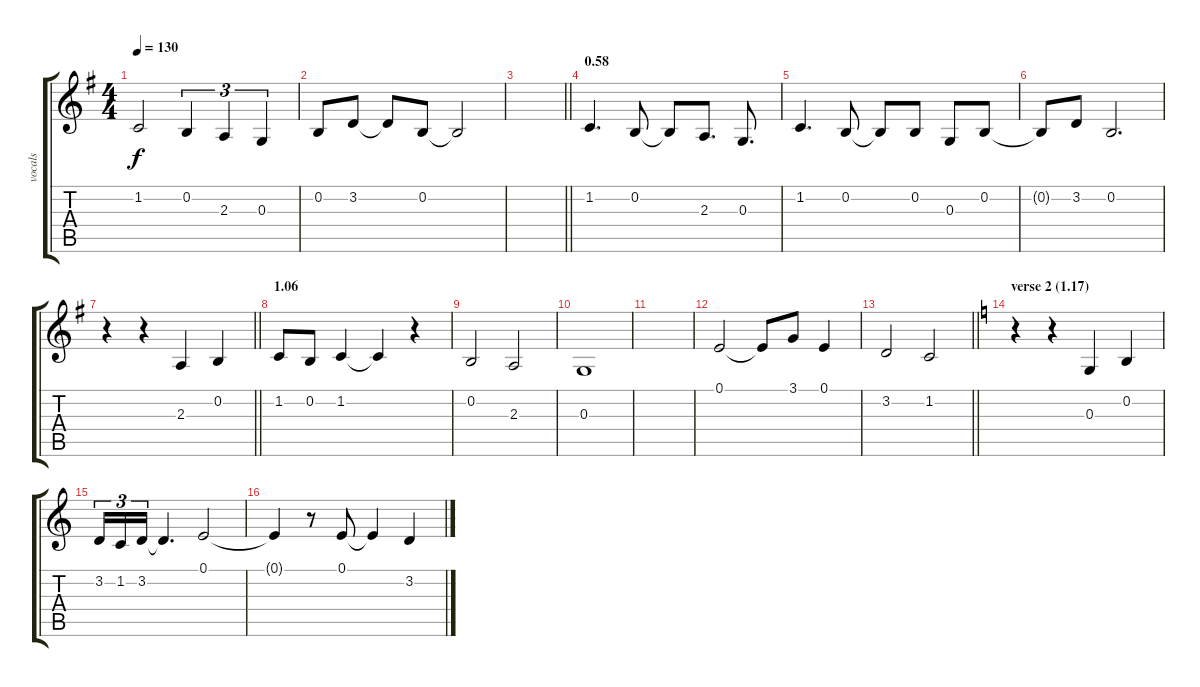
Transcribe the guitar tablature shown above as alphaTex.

\track ("vocals" "vocals") {instrument clarinet}
\staff {score tabs}
\tuning (E4 B3 G3 D3 A2 E2) {hide}
\ts (4 4)
\tempo 130
\clef g2
\ks g
1.2.2{dy f} 0.2.4{tu (3 2)} 2.3.4{tu (3 2)} 0.3.4{tu (3 2)} |
0.2.8 3.2.8 3.2{t}.8 0.2.8 0.2{t}.2 |
\barLineRight lightlight
|
\section ("" "0.58")
1.2.4{d} 0.2.8 0.2{t}.8 2.3.8{d} 0.3.8{d} |
1.2.4{d} 0.2.8 0.2{t}.8 0.2.8 0.3.8 0.2.8 |
0.2{t}.8 3.2.8 0.2.2{d} |
\barLineRight lightlight
r.4 r.4 2.3.4 0.2.4 |
\section ("" "1.06")
1.2.8 0.2.8 1.2.4 1.2{t}.4 r.4 |
0.2.2 2.3.2 |
0.3.1 |
|
0.1.2 0.1{t}.8 3.1.8 0.1.4 |
\barLineRight lightlight
3.2.2 1.2.2 |
\section ("" "verse 2 (1.17)")
\ks c
r.4 r.4 0.3.4 0.2.4 |
3.2.16{tu (3 2)} 1.2.16{tu (3 2)} 3.2.16{tu (3 2)} 3.2{t}.4{d} 0.1.2 |
0.1{t}.4 r.8 0.1.8 0.1{t}.4 3.2.4
